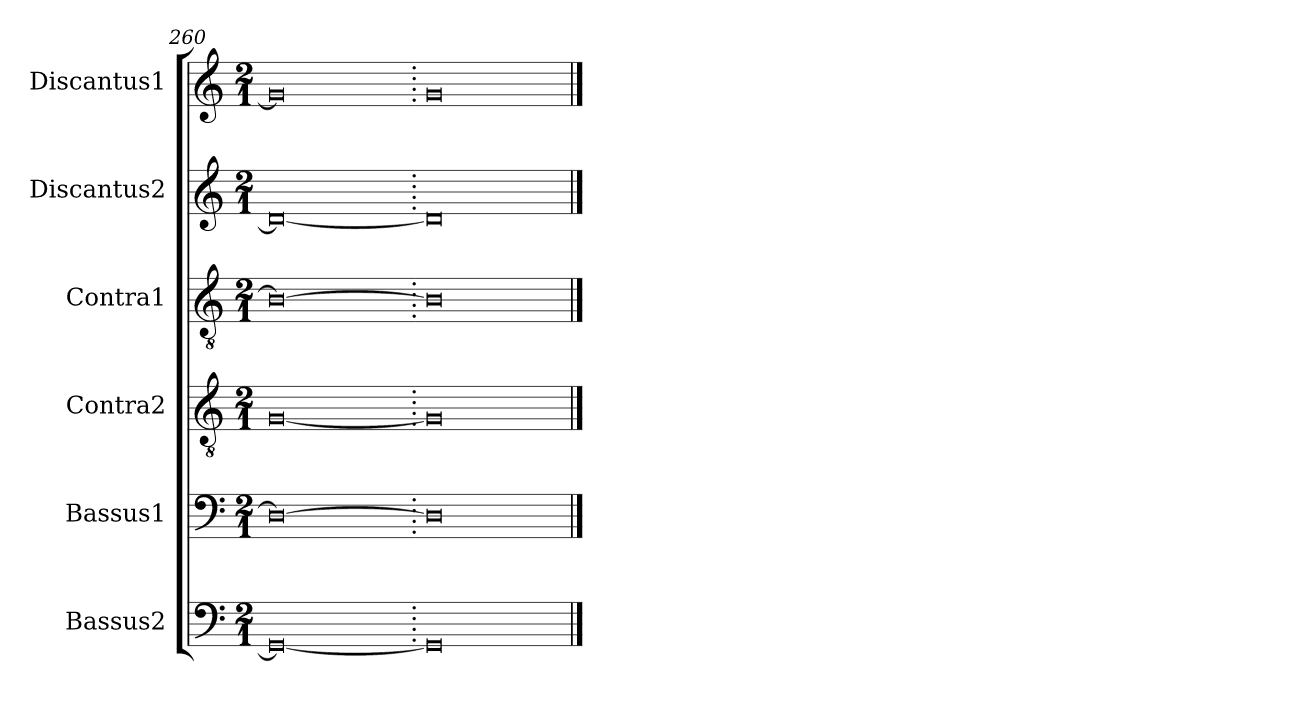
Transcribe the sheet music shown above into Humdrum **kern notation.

**kern	**kern	**kern	**kern	**kern	**kern
*part6	*part5	*part4	*part3	*part2	*part1
*staff6	*staff5	*staff4	*staff3	*staff2	*staff1
*I"Bassus2	*I"Bassus1	*I"Contra2	*I"Contra1	*I"Discantus2	*I"Discantus1
*I'B2	*I'B1	*I'C2	*I'C1	*I'D2	*I'D1
*clefF4	*clefF4	*clefGv2	*clefGv2	*clefG2	*clefG2
*k[]	*k[]	*k[]	*k[]	*k[]	*k[]
*M2/1	*M2/1	*M2/1	*M2/1	*M2/1	*M2/1
=260	=260	=260	=260	=260	=260
0GG_	0D_	[0G	0B_	0d_	0g]
=261.	=261.	=261.	=261.	=261.	=261.
0GG]	0D]	0G]	0B]	0d]	0g
==	==	==	==	==	==
*-	*-	*-	*-	*-	*-
